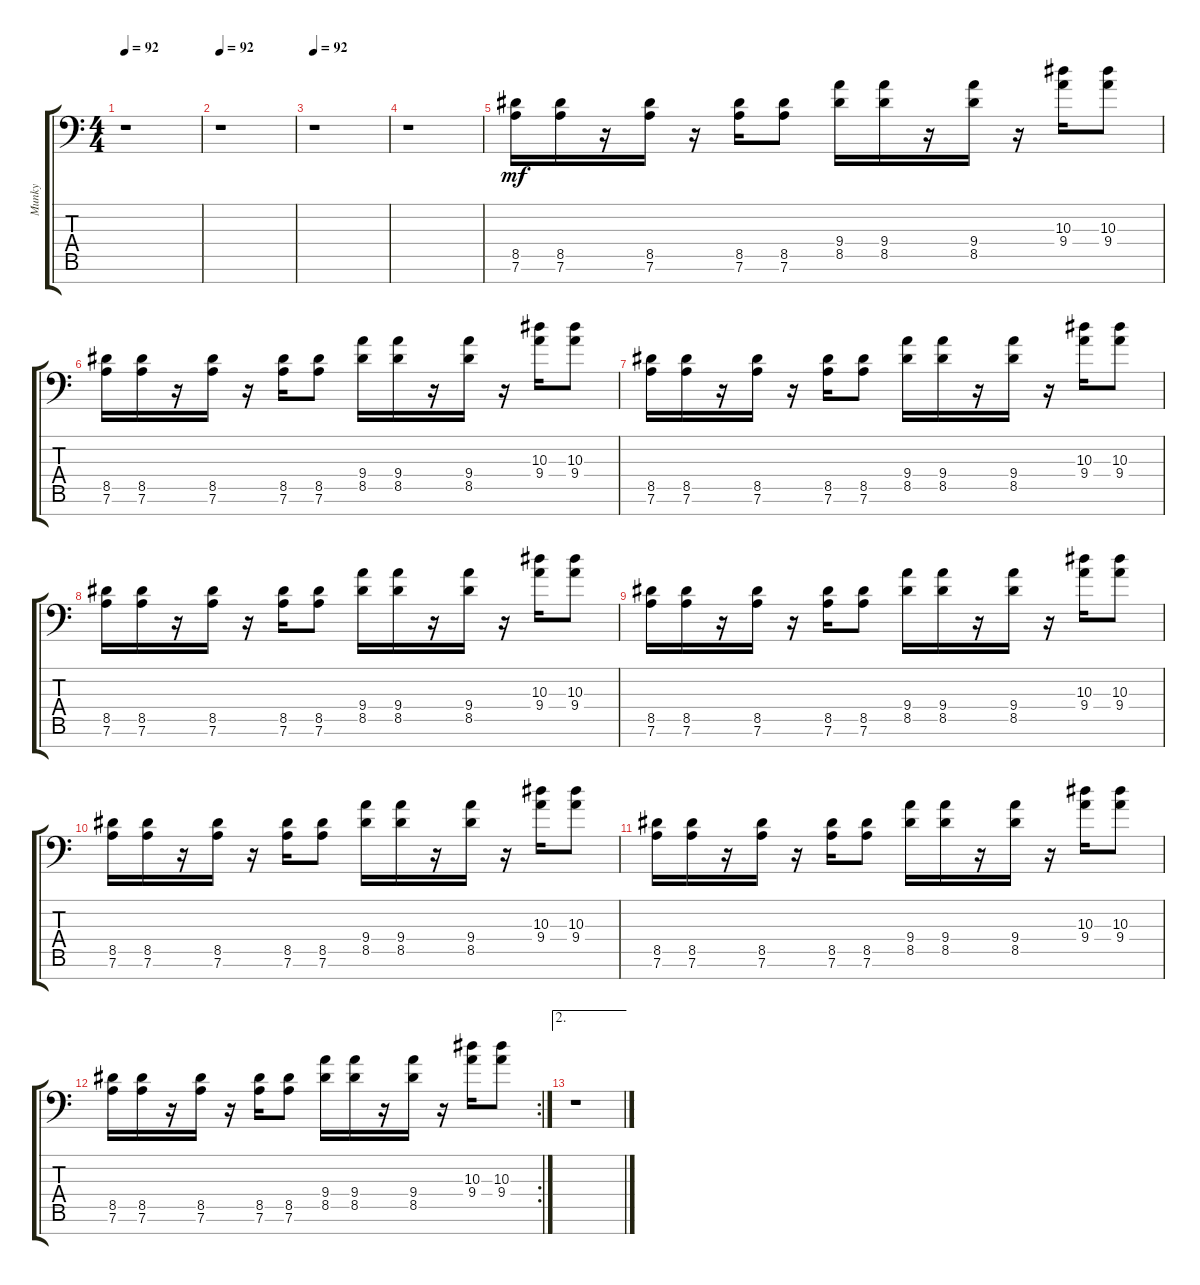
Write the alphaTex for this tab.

\track ("Munky" "Munky") {instrument distortionguitar}
\staff {score tabs}
\tuning (D4 A3 F3 C3 G2 D2 A1) {hide}
\ts (4 4)
\tempo 92
\clef f4
\ks c
r.1{dy f} |
\tempo 92
r.1 |
\tempo 92
r.1 |
r.1 |
(8.5 7.6).16{dy mf} (8.5 7.6).16 r.16 (8.5 7.6).16 r.16 (8.5 7.6).16 (8.5 7.6).8 (9.4 8.5).16 (9.4 8.5).16 r.16 (9.4 8.5).16 r.16 (10.3 9.4).16 (10.3 9.4).8 |
(8.5 7.6).16 (8.5 7.6).16 r.16 (8.5 7.6).16 r.16 (8.5 7.6).16 (8.5 7.6).8 (9.4 8.5).16 (9.4 8.5).16 r.16 (9.4 8.5).16 r.16 (10.3 9.4).16 (10.3 9.4).8 |
(8.5 7.6).16 (8.5 7.6).16 r.16 (8.5 7.6).16 r.16 (8.5 7.6).16 (8.5 7.6).8 (9.4 8.5).16 (9.4 8.5).16 r.16 (9.4 8.5).16 r.16 (10.3 9.4).16 (10.3 9.4).8 |
(8.5 7.6).16 (8.5 7.6).16 r.16 (8.5 7.6).16 r.16 (8.5 7.6).16 (8.5 7.6).8 (9.4 8.5).16 (9.4 8.5).16 r.16 (9.4 8.5).16 r.16 (10.3 9.4).16 (10.3 9.4).8 |
(8.5 7.6).16 (8.5 7.6).16 r.16 (8.5 7.6).16 r.16 (8.5 7.6).16 (8.5 7.6).8 (9.4 8.5).16 (9.4 8.5).16 r.16 (9.4 8.5).16 r.16 (10.3 9.4).16 (10.3 9.4).8 |
(8.5 7.6).16 (8.5 7.6).16 r.16 (8.5 7.6).16 r.16 (8.5 7.6).16 (8.5 7.6).8 (9.4 8.5).16 (9.4 8.5).16 r.16 (9.4 8.5).16 r.16 (10.3 9.4).16 (10.3 9.4).8 |
(8.5 7.6).16 (8.5 7.6).16 r.16 (8.5 7.6).16 r.16 (8.5 7.6).16 (8.5 7.6).8 (9.4 8.5).16 (9.4 8.5).16 r.16 (9.4 8.5).16 r.16 (10.3 9.4).16 (10.3 9.4).8 |
\rc 2
(8.5 7.6).16 (8.5 7.6).16 r.16 (8.5 7.6).16 r.16 (8.5 7.6).16 (8.5 7.6).8 (9.4 8.5).16 (9.4 8.5).16 r.16 (9.4 8.5).16 r.16 (10.3 9.4).16 (10.3 9.4).8 |
\ae 2
r.1
